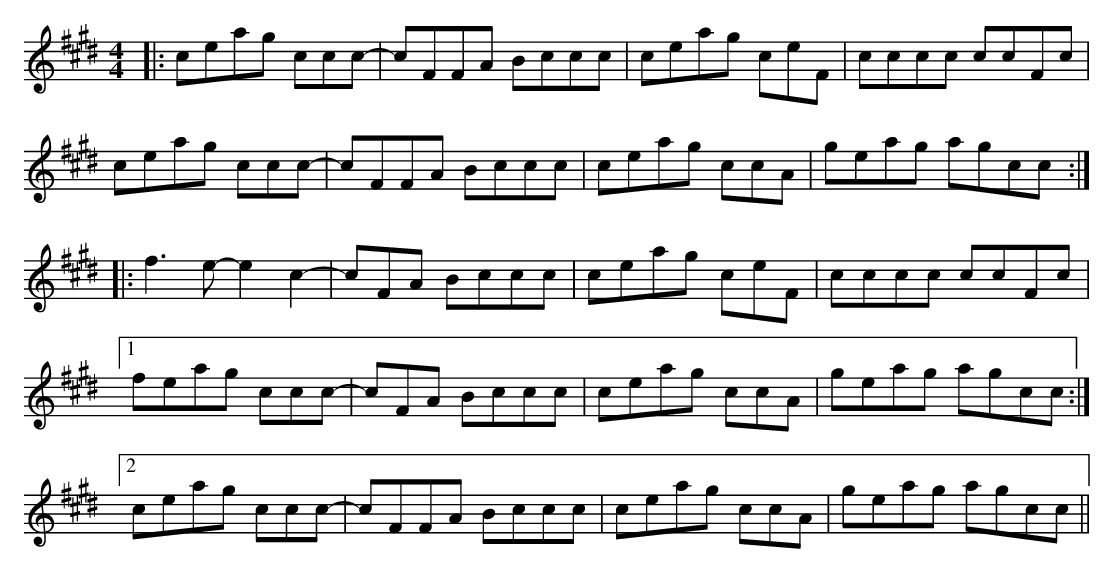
X:1
M:4/4
K:Bmix
|: ceag ccc |-cFFA Bccc | ceag ceF |-cccc ccFc |
ceag ccc |-cFFA Bccc | ceag ccA |-geag agcc :|
|: f3e -e2c2 |-cFA Bccc | ceag ceF |-cccc ccFc |
[1 feag ccc |-cFA Bccc | ceag ccA |-geag agcc :|
[2 ceag ccc |-cFFA Bccc | ceag ccA |-geag agcc ||
